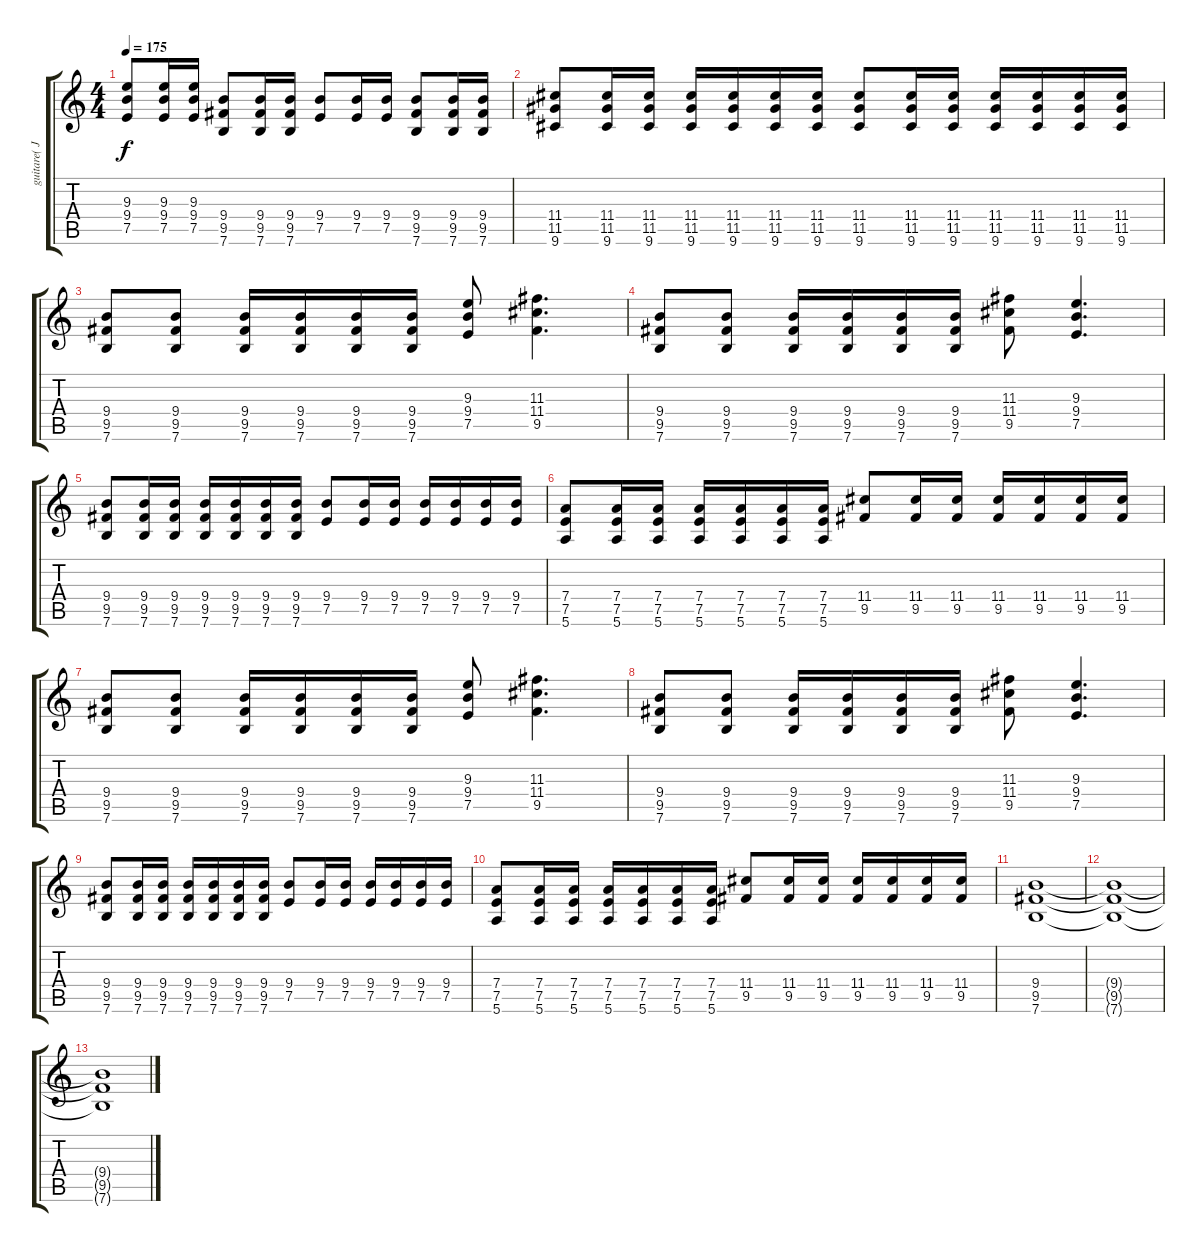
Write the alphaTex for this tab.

\track ("guitare( Jake )" "guitare( J") {instrument distortionguitar}
\staff {score tabs}
\tuning (E4 B3 G3 D3 A2 E2) {hide}
\ts (4 4)
\tempo 175
\clef g2
\ks c
(9.3 9.4 7.5).8{dy f} (9.3 9.4 7.5).16 (9.3 9.4 7.5).16 (9.4 9.5 7.6).8 (9.4 9.5 7.6).16 (9.4 9.5 7.6).16 (9.4 7.5).8 (9.4 7.5).16 (9.4 7.5).16 (9.4 9.5 7.6).8 (9.4 9.5 7.6).16 (9.4 9.5 7.6).16 |
(11.4 11.5 9.6).8 (11.4 11.5 9.6).16 (11.4 11.5 9.6).16 (11.4 11.5 9.6).16 (11.4 11.5 9.6).16 (11.4 11.5 9.6).16 (11.4 11.5 9.6).16 (11.4 11.5 9.6).8 (11.4 11.5 9.6).16 (11.4 11.5 9.6).16 (11.4 11.5 9.6).16 (11.4 11.5 9.6).16 (11.4 11.5 9.6).16 (11.4 11.5 9.6).16 |
(9.4 9.5 7.6).8 (9.4 9.5 7.6).8 (9.4 9.5 7.6).16 (9.4 9.5 7.6).16 (9.4 9.5 7.6).16 (9.4 9.5 7.6).16 (9.3 9.4 7.5).8 (11.3 11.4 9.5).4{d} |
(9.4 9.5 7.6).8 (9.4 9.5 7.6).8 (9.4 9.5 7.6).16 (9.4 9.5 7.6).16 (9.4 9.5 7.6).16 (9.4 9.5 7.6).16 (11.3 11.4 9.5).8 (9.3 9.4 7.5).4{d} |
(9.4 9.5 7.6).8 (9.4 9.5 7.6).16 (9.4 9.5 7.6).16 (9.4 9.5 7.6).16 (9.4 9.5 7.6).16 (9.4 9.5 7.6).16 (9.4 9.5 7.6).16 (9.4 7.5).8 (9.4 7.5).16 (9.4 7.5).16 (9.4 7.5).16 (9.4 7.5).16 (9.4 7.5).16 (9.4 7.5).16 |
(7.4 7.5 5.6).8 (7.4 7.5 5.6).16 (7.4 7.5 5.6).16 (7.4 7.5 5.6).16 (7.4 7.5 5.6).16 (7.4 7.5 5.6).16 (7.4 7.5 5.6).16 (11.4 9.5).8 (11.4 9.5).16 (11.4 9.5).16 (11.4 9.5).16 (11.4 9.5).16 (11.4 9.5).16 (11.4 9.5).16 |
(9.4 9.5 7.6).8 (9.4 9.5 7.6).8 (9.4 9.5 7.6).16 (9.4 9.5 7.6).16 (9.4 9.5 7.6).16 (9.4 9.5 7.6).16 (9.3 9.4 7.5).8 (11.3 11.4 9.5).4{d} |
(9.4 9.5 7.6).8 (9.4 9.5 7.6).8 (9.4 9.5 7.6).16 (9.4 9.5 7.6).16 (9.4 9.5 7.6).16 (9.4 9.5 7.6).16 (11.3 11.4 9.5).8 (9.3 9.4 7.5).4{d} |
(9.4 9.5 7.6).8 (9.4 9.5 7.6).16 (9.4 9.5 7.6).16 (9.4 9.5 7.6).16 (9.4 9.5 7.6).16 (9.4 9.5 7.6).16 (9.4 9.5 7.6).16 (9.4 7.5).8 (9.4 7.5).16 (9.4 7.5).16 (9.4 7.5).16 (9.4 7.5).16 (9.4 7.5).16 (9.4 7.5).16 |
(7.4 7.5 5.6).8 (7.4 7.5 5.6).16 (7.4 7.5 5.6).16 (7.4 7.5 5.6).16 (7.4 7.5 5.6).16 (7.4 7.5 5.6).16 (7.4 7.5 5.6).16 (11.4 9.5).8 (11.4 9.5).16 (11.4 9.5).16 (11.4 9.5).16 (11.4 9.5).16 (11.4 9.5).16 (11.4 9.5).16 |
(9.4 9.5 7.6).1 |
(9.4{t} 9.5{t} 7.6{t}).1 |
(9.4{t} 9.5{t} 7.6{t}).1
